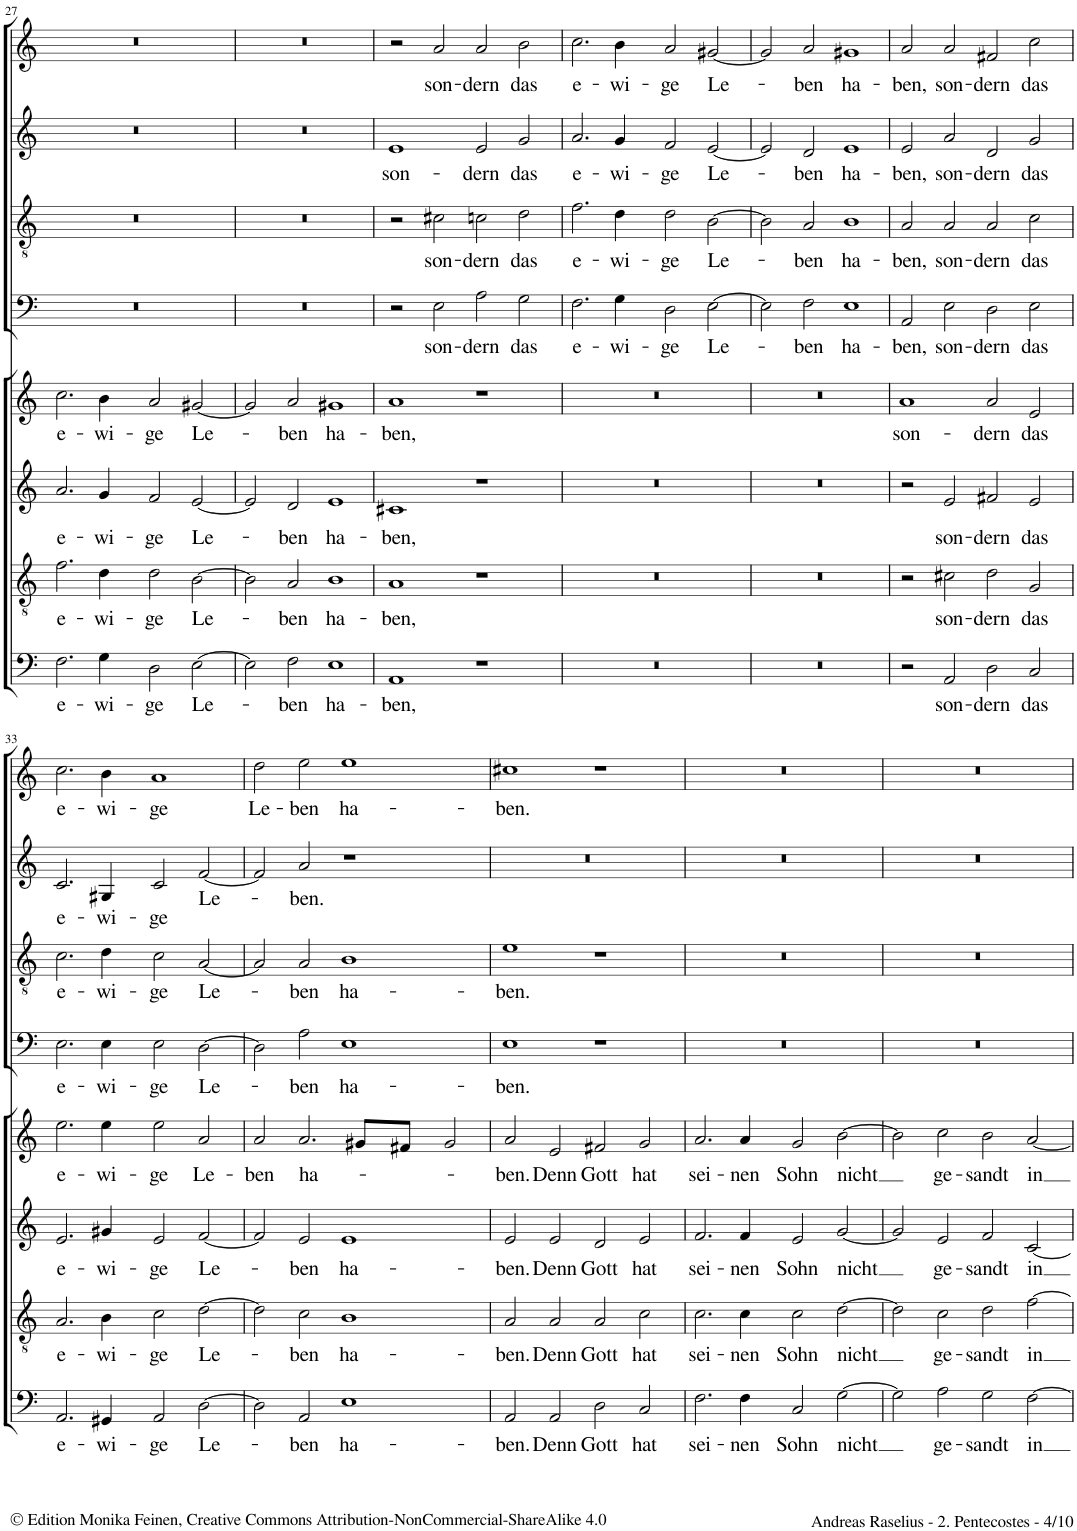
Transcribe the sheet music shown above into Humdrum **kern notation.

**kern	**text	**kern	**text	**kern	**text	**kern	**text	**kern	**text	**kern	**text	**kern	**text	**kern	**text
*part8	*part8	*part7	*part7	*part6	*part6	*part5	*part5	*part4	*part4	*part3	*part3	*part2	*part2	*part1	*part1
*staff8	*staff8	*staff7	*staff7	*staff6	*staff6	*staff5	*staff5	*staff4	*staff4	*staff3	*staff3	*staff2	*staff2	*staff1	*staff1
*I"Bassus II	*	*I"Tenor II	*	*I"Altus II	*	*I"Cantus II	*	*I"Bassus I	*	*I"Tenor I	*	*I"Altus I	*	*I"Cantus I	*
!!LO:PB:g=z
*clefF4	*	*clefGv2	*	*clefG2	*	*clefG2	*	*clefF4	*	*clefGv2	*	*clefG2	*	*clefG2	*
*k[]	*	*k[]	*	*k[]	*	*k[]	*	*k[]	*	*k[]	*	*k[]	*	*k[]	*
*M4/2	*	*M4/2	*	*M4/2	*	*M4/2	*	*M4/2	*	*M4/2	*	*M4/2	*	*M4/2	*
*met(c|)	*	*met(c|)	*	*met(c|)	*	*met(c|)	*	*met(c|)	*	*met(c|)	*	*met(c|)	*	*met(c|)	*
=27	=27	=27	=27	=27	=27	=27	=27	=27	=27	=27	=27	=27	=27	=27	=27
!	!LO:LY:b	!	!LO:LY:b	!	!LO:LY:b	!	!LO:LY:b	!	!	!	!	!	!	!	!
2.F\	e-	2.f\	e-	2.a/	e-	2.cc\	e-	0r	.	0r	.	0r	.	0r	.
!	!LO:LY:b	!	!LO:LY:b	!	!LO:LY:b	!	!LO:LY:b	!	!	!	!	!	!	!	!
4G\	-wi-	4d\	-wi-	4g/	-wi-	4b\	-wi-	.	.	.	.	.	.	.	.
!	!LO:LY:b	!	!LO:LY:b	!	!LO:LY:b	!	!LO:LY:b	!	!	!	!	!	!	!	!
2D\	-ge	2d\	-ge	2f/	-ge	2a/	-ge	.	.	.	.	.	.	.	.
!	!LO:LY:b	!	!LO:LY:b	!	!LO:LY:b	!	!LO:LY:b	!	!	!	!	!	!	!	!
[2E\	Le-	[2B\	Le-	[2e/	Le-	[2g#X/	Le-	.	.	.	.	.	.	.	.
=28	=28	=28	=28	=28	=28	=28	=28	=28	=28	=28	=28	=28	=28	=28	=28
2E\]	.	2B\]	.	2e/]	.	2g#/]	.	0r	.	0r	.	0r	.	0r	.
!	!LO:LY:b	!	!LO:LY:b	!	!LO:LY:b	!	!LO:LY:b	!	!	!	!	!	!	!	!
2F\	-ben	2A/	-ben	2d/	-ben	2a/	-ben	.	.	.	.	.	.	.	.
!	!LO:LY:b	!	!LO:LY:b	!	!LO:LY:b	!	!LO:LY:b	!	!	!	!	!	!	!	!
1E	ha-	1B	ha-	1e	ha-	1g#X	ha-	.	.	.	.	.	.	.	.
=29	=29	=29	=29	=29	=29	=29	=29	=29	=29	=29	=29	=29	=29	=29	=29
!	!LO:LY:b	!	!LO:LY:b	!	!LO:LY:b	!	!LO:LY:b	!	!	!	!	!	!LO:LY:b	!	!
1AA	-ben,	1A	-ben,	1c#X	-ben,	1a	-ben,	2r	.	2r	.	1e	son-	2r	.
!	!	!	!	!	!	!	!	!	!LO:LY:b	!	!LO:LY:b	!	!	!	!LO:LY:b
.	.	.	.	.	.	.	.	2E\	son-	2c#X\	son-	.	.	2a/	son-
!	!	!	!	!	!	!	!	!	!LO:LY:b	!	!LO:LY:b	!	!LO:LY:b	!	!LO:LY:b
1r	.	1r	.	1r	.	1r	.	2A\	-dern	2cn\	-dern	2e/	-dern	2a/	-dern
!	!	!	!	!	!	!	!	!	!LO:LY:b	!	!LO:LY:b	!	!LO:LY:b	!	!LO:LY:b
.	.	.	.	.	.	.	.	2G\	das	2d\	das	2g/	das	2b\	das
=30	=30	=30	=30	=30	=30	=30	=30	=30	=30	=30	=30	=30	=30	=30	=30
!	!	!	!	!	!	!	!	!	!LO:LY:b	!	!LO:LY:b	!	!LO:LY:b	!	!LO:LY:b
0r	.	0r	.	0r	.	0r	.	2.F\	e-	2.f\	e-	2.a/	e-	2.cc\	e-
!	!	!	!	!	!	!	!	!	!LO:LY:b	!	!LO:LY:b	!	!LO:LY:b	!	!LO:LY:b
.	.	.	.	.	.	.	.	4G\	-wi-	4d\	-wi-	4g/	-wi-	4b\	-wi-
!	!	!	!	!	!	!	!	!	!LO:LY:b	!	!LO:LY:b	!	!LO:LY:b	!	!LO:LY:b
.	.	.	.	.	.	.	.	2D\	-ge	2d\	-ge	2f/	-ge	2a/	-ge
!	!	!	!	!	!	!	!	!	!LO:LY:b	!	!LO:LY:b	!	!LO:LY:b	!	!LO:LY:b
.	.	.	.	.	.	.	.	[2E\	Le-	[2B\	Le-	[2e/	Le-	[2g#X/	Le-
=31	=31	=31	=31	=31	=31	=31	=31	=31	=31	=31	=31	=31	=31	=31	=31
0r	.	0r	.	0r	.	0r	.	2E\]	.	2B\]	.	2e/]	.	2g#/]	.
!	!	!	!	!	!	!	!	!	!LO:LY:b	!	!LO:LY:b	!	!LO:LY:b	!	!LO:LY:b
.	.	.	.	.	.	.	.	2F\	-ben	2A/	-ben	2d/	-ben	2a/	-ben
!	!	!	!	!	!	!	!	!	!LO:LY:b	!	!LO:LY:b	!	!LO:LY:b	!	!LO:LY:b
.	.	.	.	.	.	.	.	1E	ha-	1B	ha-	1e	ha-	1g#X	ha-
=32	=32	=32	=32	=32	=32	=32	=32	=32	=32	=32	=32	=32	=32	=32	=32
!	!	!	!	!	!	!	!LO:LY:b	!	!LO:LY:b	!	!LO:LY:b	!	!LO:LY:b	!	!LO:LY:b
2r	.	2r	.	2r	.	1a	son-	2AA/	-ben,	2A/	-ben,	2e/	-ben,	2a/	-ben,
!	!LO:LY:b	!	!LO:LY:b	!	!LO:LY:b	!	!	!	!LO:LY:b	!	!LO:LY:b	!	!LO:LY:b	!	!LO:LY:b
2AA/	son-	2c#X\	son-	2e/	son-	.	.	2E\	son-	2A/	son-	2a/	son-	2a/	son-
!	!LO:LY:b	!	!LO:LY:b	!	!LO:LY:b	!	!LO:LY:b	!	!LO:LY:b	!	!LO:LY:b	!	!LO:LY:b	!	!LO:LY:b
2D\	-dern	2d\	-dern	2f#X/	-dern	2a/	-dern	2D\	-dern	2A/	-dern	2d/	-dern	2f#X/	-dern
!	!LO:LY:b	!	!LO:LY:b	!	!LO:LY:b	!	!LO:LY:b	!	!LO:LY:b	!	!LO:LY:b	!	!LO:LY:b	!	!LO:LY:b
2C/	das	2G/	das	2e/	das	2e/	das	2E\	das	2c\	das	2g/	das	2cc\	das
!!LO:LB:g=z
=33	=33	=33	=33	=33	=33	=33	=33	=33	=33	=33	=33	=33	=33	=33	=33
!	!LO:LY:b	!	!LO:LY:b	!	!LO:LY:b	!	!LO:LY:b	!	!LO:LY:b	!	!LO:LY:b	!	!LO:LY:b	!	!LO:LY:b
2.AA/	e-	2.A/	e-	2.e/	e-	2.ee\	e-	2.E\	e-	2.c\	e-	2.c/	e-	2.cc\	e-
!	!LO:LY:b	!	!LO:LY:b	!	!LO:LY:b	!	!LO:LY:b	!	!LO:LY:b	!	!LO:LY:b	!	!LO:LY:b	!	!LO:LY:b
4GG#X/	-wi-	4B\	-wi-	4g#X/	-wi-	4ee\	-wi-	4E\	-wi-	4d\	-wi-	4G#X/	-wi-	4b\	-wi-
!	!LO:LY:b	!	!LO:LY:b	!	!LO:LY:b	!	!LO:LY:b	!	!LO:LY:b	!	!LO:LY:b	!	!LO:LY:b	!	!LO:LY:b
2AA/	-ge	2c\	-ge	2e/	-ge	2ee\	-ge	2E\	-ge	2c\	-ge	2c/	-ge	1a	-ge
!	!LO:LY:b	!	!LO:LY:b	!	!LO:LY:b	!	!LO:LY:b	!	!LO:LY:b	!	!LO:LY:b	!	!LO:LY:b	!	!
[2D\	Le-	[2d\	Le-	[2f/	Le-	2a/	Le-	[2D\	Le-	[2A/	Le-	[2f/	Le-	.	.
=34	=34	=34	=34	=34	=34	=34	=34	=34	=34	=34	=34	=34	=34	=34	=34
!	!	!	!	!	!	!	!LO:LY:b	!	!	!	!	!	!	!	!LO:LY:b
2D\]	.	2d\]	.	2f/]	.	2a/	ben	2D\]	.	2A/]	.	2f/]	.	2dd\	Le-
!	!LO:LY:b	!	!LO:LY:b	!	!LO:LY:b	!	!LO:LY:b	!	!LO:LY:b	!	!LO:LY:b	!	!LO:LY:b	!	!LO:LY:b
2AA/	ben	2c\	ben	2e/	ben	2.a/	ha-	2A\	-ben	2A/	ben	2a/	-ben.	2ee\	-ben
!	!LO:LY:b	!	!LO:LY:b	!	!LO:LY:b	!	!	!	!LO:LY:b	!	!LO:LY:b	!	!	!	!LO:LY:b
1E	ha-	1B	ha-	1e	ha-	.	.	1E	ha-	1B	ha-	1r	.	1ee	ha-
.	.	.	.	.	.	8g#X/L	.	.	.	.	.	.	.	.	.
.	.	.	.	.	.	8f#X/J	.	.	.	.	.	.	.	.	.
.	.	.	.	.	.	2g#/	.	.	.	.	.	.	.	.	.
=35	=35	=35	=35	=35	=35	=35	=35	=35	=35	=35	=35	=35	=35	=35	=35
!	!LO:LY:b	!	!LO:LY:b	!	!LO:LY:b	!	!LO:LY:b	!	!LO:LY:b	!	!LO:LY:b	!	!	!	!LO:LY:b
2AA/	-ben.	2A/	-ben.	2e/	-ben.	2a/	-ben.	1E	-ben.	1e	-ben.	0r	.	1cc#X	-ben.
!	!LO:LY:b	!	!LO:LY:b	!	!LO:LY:b	!	!LO:LY:b	!	!	!	!	!	!	!	!
2AA/	Denn	2A/	Denn	2e/	Denn	2e/	Denn	.	.	.	.	.	.	.	.
!	!LO:LY:b	!	!LO:LY:b	!	!LO:LY:b	!	!LO:LY:b	!	!	!	!	!	!	!	!
2D\	Gott	2A/	Gott	2d/	Gott	2f#X/	Gott	1r	.	1r	.	.	.	1r	.
!	!LO:LY:b	!	!LO:LY:b	!	!LO:LY:b	!	!LO:LY:b	!	!	!	!	!	!	!	!
2C/	hat	2c\	hat	2e/	hat	2g/	hat	.	.	.	.	.	.	.	.
=36	=36	=36	=36	=36	=36	=36	=36	=36	=36	=36	=36	=36	=36	=36	=36
!	!LO:LY:b	!	!LO:LY:b	!	!LO:LY:b	!	!LO:LY:b	!	!	!	!	!	!	!	!
2.F\	sei-	2.c\	sei-	2.f/	sei-	2.a/	sei-	0r	.	0r	.	0r	.	0r	.
!	!LO:LY:b	!	!LO:LY:b	!	!LO:LY:b	!	!LO:LY:b	!	!	!	!	!	!	!	!
4F\	-nen	4c\	-nen	4f/	-nen	4a/	-nen	.	.	.	.	.	.	.	.
!	!LO:LY:b	!	!LO:LY:b	!	!LO:LY:b	!	!LO:LY:b	!	!	!	!	!	!	!	!
2C/	Sohn	2c\	Sohn	2e/	Sohn	2g/	Sohn	.	.	.	.	.	.	.	.
!	!LO:LY:b	!	!LO:LY:b	!	!LO:LY:b	!	!LO:LY:b	!	!	!	!	!	!	!	!
[2G\	nicht	[2d\	nicht	[2g/	nicht	[2b\	nicht	.	.	.	.	.	.	.	.
=37	=37	=37	=37	=37	=37	=37	=37	=37	=37	=37	=37	=37	=37	=37	=37
2G\]	.	2d\]	.	2g/]	.	2b\]	.	0r	.	0r	.	0r	.	0r	.
!	!LO:LY:b	!	!LO:LY:b	!	!LO:LY:b	!	!LO:LY:b	!	!	!	!	!	!	!	!
2A\	ge-	2c\	ge-	2e/	ge-	2cc\	ge-	.	.	.	.	.	.	.	.
!	!LO:LY:b	!	!LO:LY:b	!	!LO:LY:b	!	!LO:LY:b	!	!	!	!	!	!	!	!
2G\	-sandt	2d\	-sandt	2f/	-sandt	2b\	-sandt	.	.	.	.	.	.	.	.
!	!LO:LY:b	!	!LO:LY:b	!	!LO:LY:b	!	!LO:LY:b	!	!	!	!	!	!	!	!
[2F\	in	[2f\	in	[2c/	in	[2a/	in	.	.	.	.	.	.	.	.
=	=	=	=	=	=	=	=	=	=	=	=	=	=	=	=
*-	*-	*-	*-	*-	*-	*-	*-	*-	*-	*-	*-	*-	*-	*-	*-
